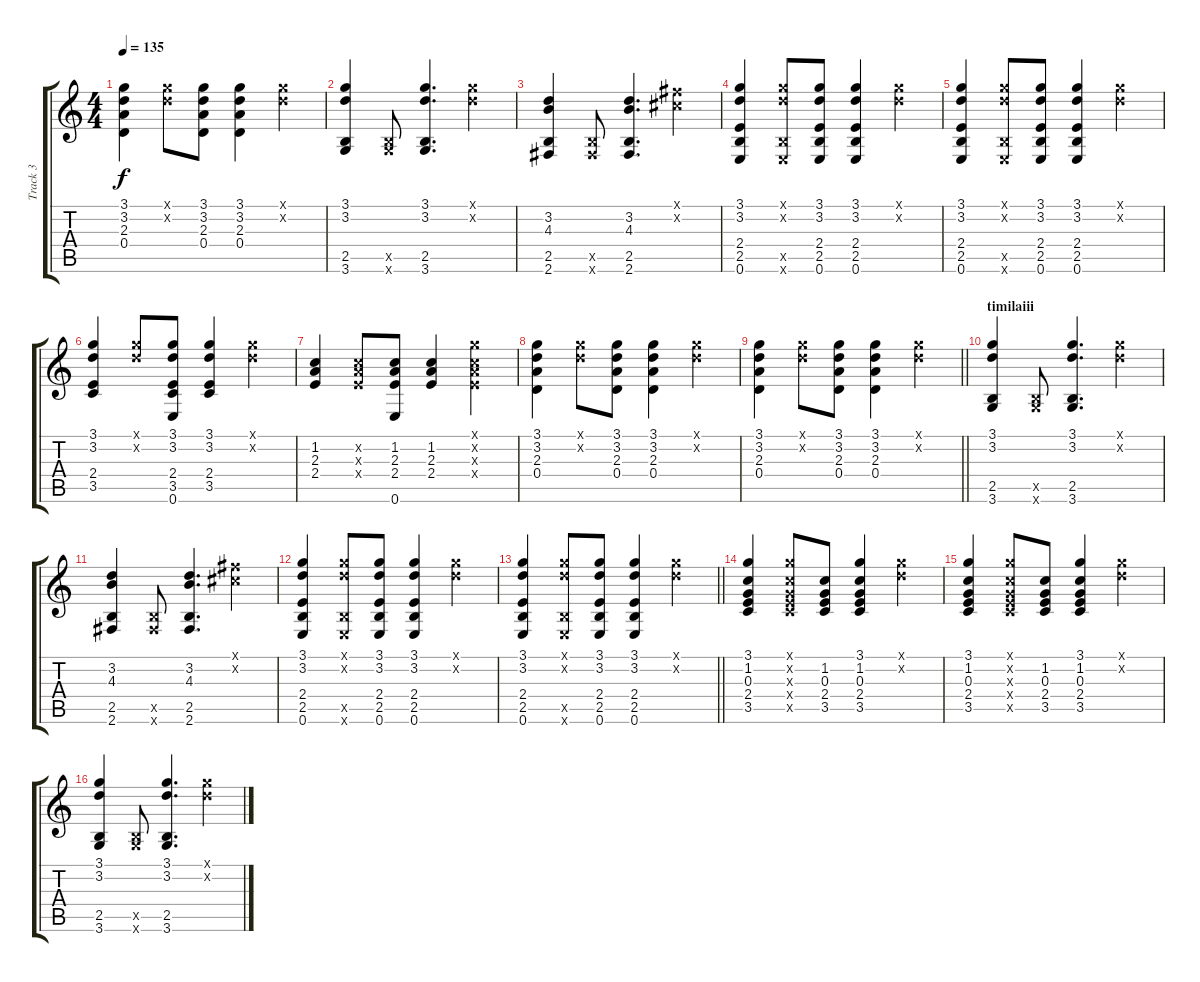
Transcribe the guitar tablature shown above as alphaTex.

\track ("Track 3" "Track 3") {instrument acousticguitarsteel}
\staff {score tabs}
\tuning (E4 B3 G3 D3 A2 E2) {hide}
\ts (4 4)
\tempo 135
\clef g2
\ks c
(3.1 3.2 2.3 0.4).4{dy f} (3.1{x} 3.2{x}).8 (3.1 3.2 2.3 0.4).8 (3.1 3.2 2.3 0.4).4 (3.1{x} 3.2{x}).4 |
(3.1 3.2 2.5 3.6).4 (2.5{x} 3.6{x}).8 (3.1 3.2 2.5 3.6).4{d} (3.1{x} 3.2{x}).4 |
(3.2 4.3 2.5 2.6).4 (2.5{x} 2.6{x}).8 (3.2 4.3 2.5 2.6).4{d} (2.1{x} 2.2{x}).4 |
(3.1 3.2 2.4 2.5 0.6).4 (3.1{x} 3.2{x} 2.5{x} 0.6{x}).8 (3.1 3.2 2.4 2.5 0.6).8 (3.1 3.2 2.4 2.5 0.6).4 (3.1{x} 3.2{x}).4 |
(3.1 3.2 2.4 2.5 0.6).4 (3.1{x} 3.2{x} 2.5{x} 0.6{x}).8 (3.1 3.2 2.4 2.5 0.6).8 (3.1 3.2 2.4 2.5 0.6).4 (3.1{x} 3.2{x}).4 |
(3.1 3.2 2.4 3.5).4 (3.1{x} 3.2{x}).8 (3.1 3.2 2.4 3.5 0.6).8 (3.1 3.2 2.4 3.5).4 (3.1{x} 3.2{x}).4 |
(1.2 2.3 2.4).4 (1.2{x} 2.3{x} 2.4{x}).8 (1.2 2.3 2.4 0.6).8 (1.2 2.3 2.4).4 (3.1{x} 1.2{x} 2.3{x} 2.4{x}).4 |
(3.1 3.2 2.3 0.4).4 (3.1{x} 3.2{x}).8 (3.1 3.2 2.3 0.4).8 (3.1 3.2 2.3 0.4).4 (3.1{x} 3.2{x}).4 |
\barLineRight lightlight
(3.1 3.2 2.3 0.4).4 (3.1{x} 3.2{x}).8 (3.1 3.2 2.3 0.4).8 (3.1 3.2 2.3 0.4).4 (3.1{x} 3.2{x}).4 |
\section ("" "timilaiii")
(3.1 3.2 2.5 3.6).4 (2.5{x} 3.6{x}).8 (3.1 3.2 2.5 3.6).4{d} (3.1{x} 3.2{x}).4 |
(3.2 4.3 2.5 2.6).4 (2.5{x} 2.6{x}).8 (3.2 4.3 2.5 2.6).4{d} (2.1{x} 2.2{x}).4 |
(3.1 3.2 2.4 2.5 0.6).4 (3.1{x} 3.2{x} 2.5{x} 0.6{x}).8 (3.1 3.2 2.4 2.5 0.6).8 (3.1 3.2 2.4 2.5 0.6).4 (3.1{x} 3.2{x}).4 |
\barLineRight lightlight
(3.1 3.2 2.4 2.5 0.6).4 (3.1{x} 3.2{x} 2.5{x} 0.6{x}).8 (3.1 3.2 2.4 2.5 0.6).8 (3.1 3.2 2.4 2.5 0.6).4 (3.1{x} 3.2{x}).4 |
(3.1 1.2 0.3 2.4 3.5).4 (3.1{x} 1.2{x} 0.3{x} 2.4{x} 3.5{x}).8 (1.2 0.3 2.4 3.5).8 (3.1 1.2 0.3 2.4 3.5).4 (3.1{x} 3.2{x}).4 |
(3.1 1.2 0.3 2.4 3.5).4 (3.1{x} 1.2{x} 0.3{x} 2.4{x} 3.5{x}).8 (1.2 0.3 2.4 3.5).8 (3.1 1.2 0.3 2.4 3.5).4 (3.1{x} 3.2{x}).4 |
(3.1 3.2 2.5 3.6).4 (2.5{x} 3.6{x}).8 (3.1 3.2 2.5 3.6).4{d} (3.1{x} 3.2{x}).4
